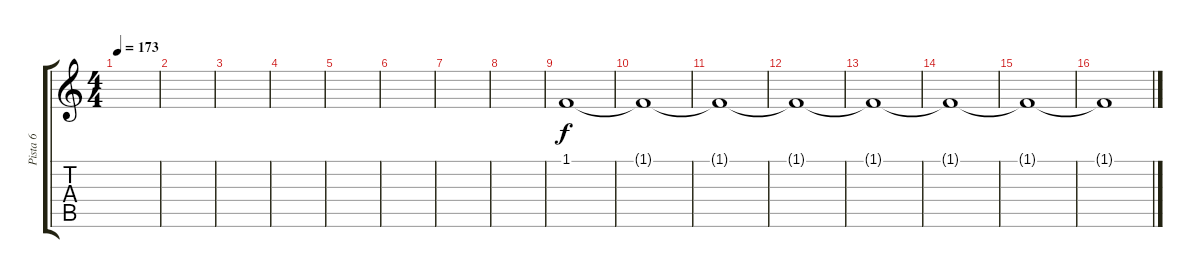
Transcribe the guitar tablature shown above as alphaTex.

\track ("Pista 6" "Pista 6") {instrument stringensemble2}
\staff {score tabs}
\tuning (E4 B3 G3 D3 A2 E2) {hide}
\ts (4 4)
\tempo 173
\clef g2
\ks c
|
|
|
|
|
|
|
|
1.1.1 |
1.1{t}.1 |
1.1{t}.1 |
1.1{t}.1 |
1.1{t}.1 |
1.1{t}.1 |
1.1{t}.1 |
1.1{t}.1
